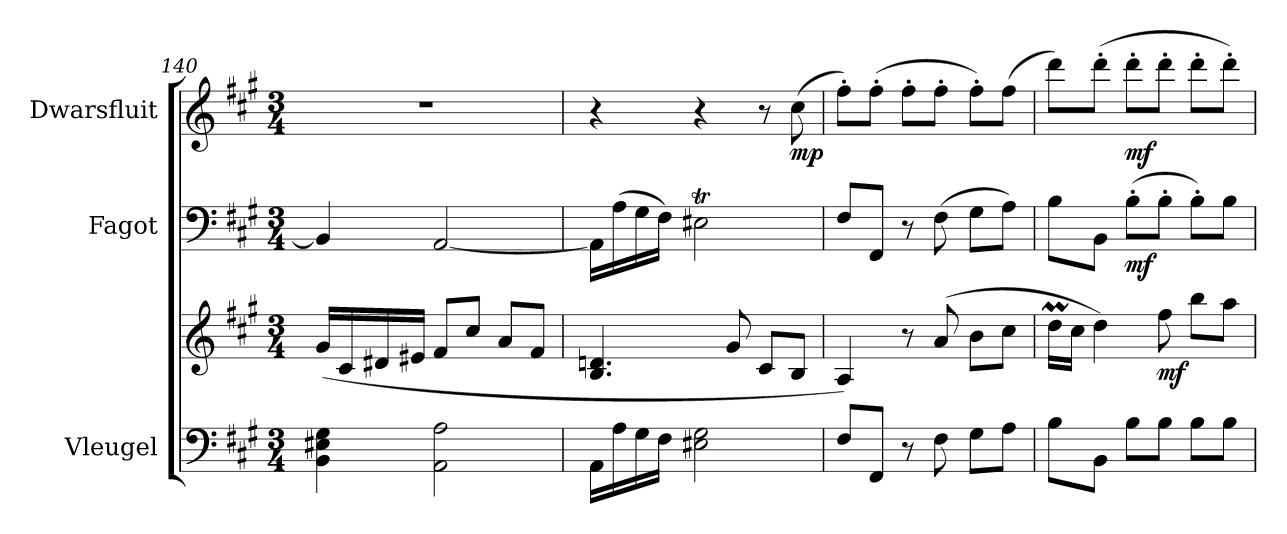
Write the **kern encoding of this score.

**kern	**kern	**dynam	**kern	**dynam	**kern	**dynam
*part3	*part3	*part3	*part2	*part2	*part1	*part1
*staff4	*staff3	*staff3/4	*staff2	*staff2	*staff1	*staff1
*I"Vleugel	*	*	*I"Fagot	*	*I"Dwarsfluit	*
*	*	*	*I'Fgt.	*	*	*
!!LO:LB:g=z
*clefF4	*clefG2	*	*clefF4	*	*clefG2	*
*k[f#c#g#]	*k[f#c#g#]	*	*k[f#c#g#]	*	*k[f#c#g#]	*
*M3/4	*M3/4	*	*M3/4	*	*M3/4	*
=140	=140	=140	=140	=140	=140	=140
4BB\ 4E#X\ 4G#\	(16g#/LL	.	4BB/]	.	2.r	.
.	16c#/	.	.	.	.	.
.	16d#X/	.	.	.	.	.
.	16e#X/JJ	.	.	.	.	.
2AA\ 2A\	8f#/L	.	[2AA/	.	.	.
.	8cc#/J	.	.	.	.	.
.	8a/L	.	.	.	.	.
.	8f#/J	.	.	.	.	.
=141	=141	=141	=141	=141	=141	=141
16AA\LL	4.B/ 4.dn/	.	16AA\LL]	.	4r	.
16A\	.	.	(16A\	.	.	.
16G#\	.	.	16G#\	.	.	.
16F#\JJ	.	.	16F#\JJ)	.	.	.
2E#X\ 2G#\	.	.	2E#Xt\	.	4r	.
.	8g#/	.	.	.	.	.
.	8c#/L	.	.	.	8r	.
!	!	!	!	!	!	!LO:DY:b
.	8B/J	.	.	.	(8cc#\	mp
=142	=142	=142	=142	=142	=142	=142
8F#/L	4A/)	.	8F#/L	.	8ff#'\L)	.
8FF#/J	.	.	8FF#/J	.	(8ff#'\J	.
8r	8r	.	8r	.	8ff#'\L	.
8F#\	(8a/	.	(8F#\	.	8ff#'\J	.
8G#\L	8b\L	.	8G#\L	.	8ff#'\L)	.
8A\J	8cc#\J	.	8A\J)	.	(8ff#\J	.
=143	=143	=143	=143	=143	=143	=143
8B\L	16ddM\LL	.	8B\L	.	8ddd\L)	.
.	16cc#\JJ	.	.	.	.	.
8BB\J	4dd\)	.	8BB\J	.	(8ddd'\J	.
!	!	!	!	!LO:DY:b	!	!LO:DY:b
8B\L	.	.	(8B'\L	mf	8ddd'\L	mf
!	!	!LO:DY:b	!	!	!	!
8B\J	8ff#\	mf	8B'\J	.	8ddd'\J	.
8B\L	8bb\L	.	8B'\L)	.	8ddd'\L	.
8B\J	8aa\J	.	8B\J	.	8ddd'\J)	.
=	=	=	=	=	=	=
*-	*-	*-	*-	*-	*-	*-
